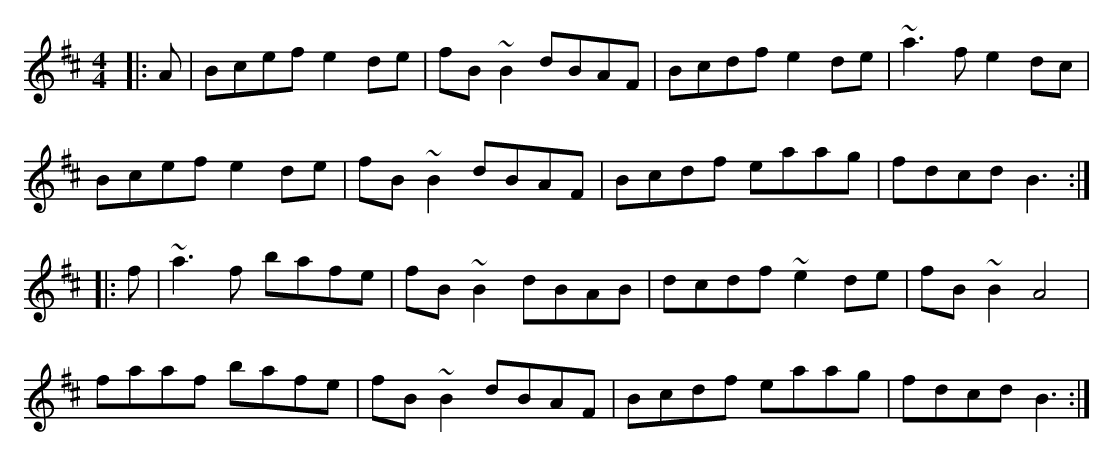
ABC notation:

X:1
M:4/4
K:Bmin
|:A|Bcef e2de|fB~B2 dBAF|Bcdf e2de|~a3f e2dc|
Bcef e2de|fB~B2 dBAF|Bcdf eaag|fdcd B3:|
|:f|~a3f bafe|fB~B2 dBAB|dcdf ~e2de|fB~B2 A4|
faaf bafe|fB~B2 dBAF|Bcdf eaag|fdcd B3:|
